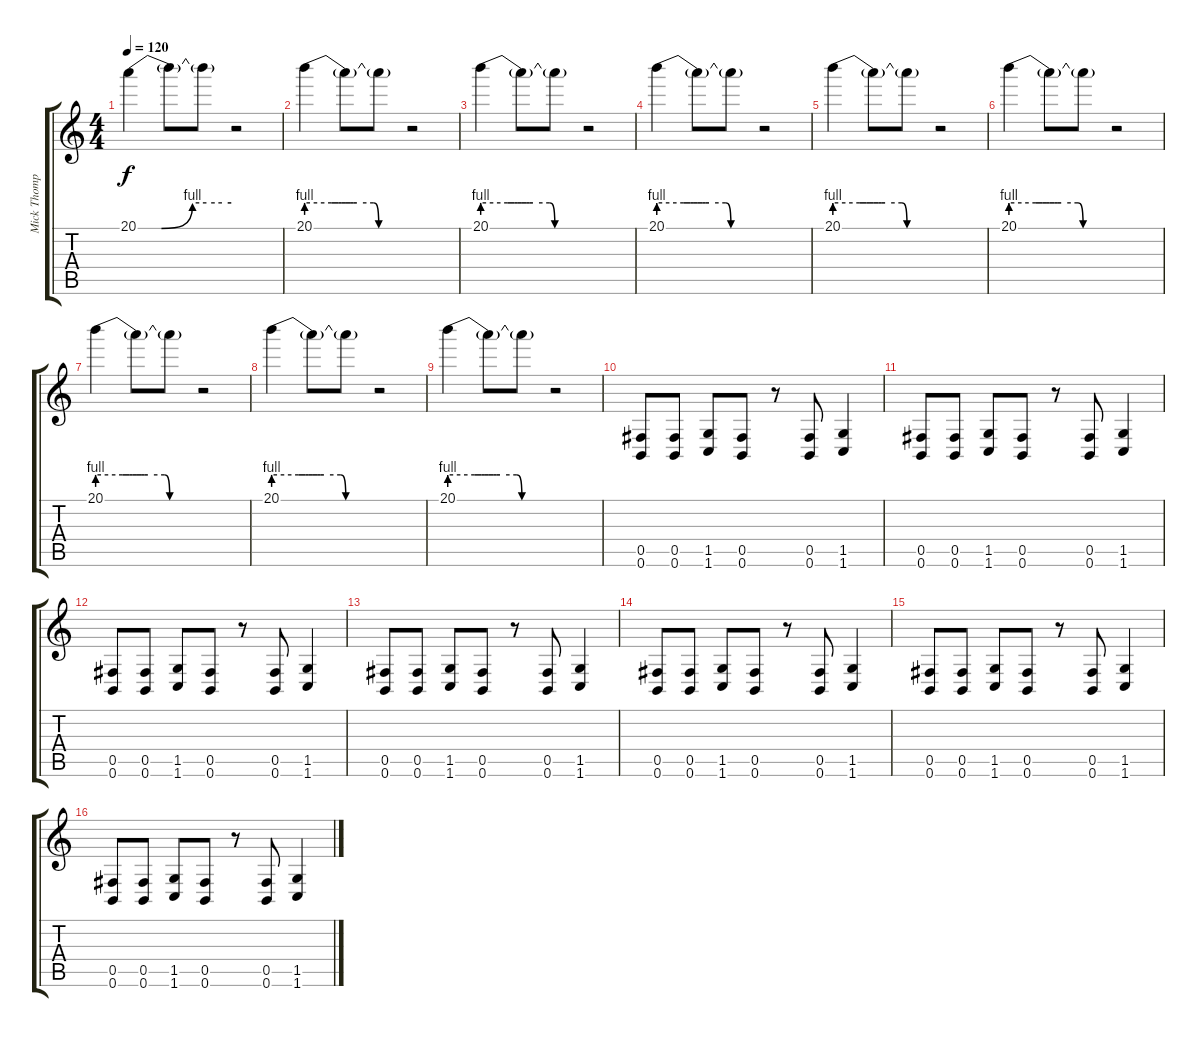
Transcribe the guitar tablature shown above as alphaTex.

\track ("Mick Thompson" "Mick Thomp") {instrument distortionguitar}
\staff {score tabs}
\tuning (Db4 Ab3 E3 B2 Gb2 B1) {hide}
\ts (4 4)
\tempo 120
\clef g2
\ks c
20.1{be (custom 0 0 15 0 35 4 44 4 54 4 60 4)}.4{dy f} 20.1{t}.8 20.1{t}.8 r.2 |
20.1{be (custom 0 4 15 4 19 4 21 4 23 4 26 4 28 4 30 4 40 4 43 0 46 0 60 0)}.4 20.1{t}.8 20.1{t}.8 r.2 |
20.1{be (custom 0 4 15 4 19 4 21 4 23 4 26 4 28 4 30 4 40 4 43 0 46 0 60 0)}.4 20.1{t}.8 20.1{t}.8 r.2 |
20.1{be (custom 0 4 15 4 19 4 21 4 23 4 26 4 28 4 30 4 40 4 43 0 46 0 60 0)}.4 20.1{t}.8 20.1{t}.8 r.2 |
20.1{be (custom 0 4 15 4 19 4 21 4 23 4 26 4 28 4 30 4 40 4 43 0 46 0 60 0)}.4 20.1{t}.8 20.1{t}.8 r.2 |
20.1{be (custom 0 4 15 4 19 4 21 4 23 4 26 4 28 4 30 4 40 4 43 0 46 0 60 0)}.4 20.1{t}.8 20.1{t}.8 r.2 |
20.1{be (custom 0 4 15 4 19 4 21 4 23 4 26 4 28 4 30 4 40 4 43 0 46 0 60 0)}.4 20.1{t}.8 20.1{t}.8 r.2 |
20.1{be (custom 0 4 15 4 19 4 21 4 23 4 26 4 28 4 30 4 40 4 43 0 46 0 60 0)}.4 20.1{t}.8 20.1{t}.8 r.2 |
20.1{be (custom 0 4 15 4 19 4 21 4 23 4 26 4 28 4 30 4 40 4 43 0 46 0 60 0)}.4 20.1{t}.8 20.1{t}.8 r.2 |
(0.5 0.6).8 (0.5 0.6).8 (1.5 1.6).8 (0.5 0.6).8 r.8 (0.5 0.6).8 (1.5 1.6).4 |
(0.5 0.6).8 (0.5 0.6).8 (1.5 1.6).8 (0.5 0.6).8 r.8 (0.5 0.6).8 (1.5 1.6).4 |
(0.5 0.6).8 (0.5 0.6).8 (1.5 1.6).8 (0.5 0.6).8 r.8 (0.5 0.6).8 (1.5 1.6).4 |
(0.5 0.6).8 (0.5 0.6).8 (1.5 1.6).8 (0.5 0.6).8 r.8 (0.5 0.6).8 (1.5 1.6).4 |
(0.5 0.6).8 (0.5 0.6).8 (1.5 1.6).8 (0.5 0.6).8 r.8 (0.5 0.6).8 (1.5 1.6).4 |
(0.5 0.6).8 (0.5 0.6).8 (1.5 1.6).8 (0.5 0.6).8 r.8 (0.5 0.6).8 (1.5 1.6).4 |
(0.5 0.6).8 (0.5 0.6).8 (1.5 1.6).8 (0.5 0.6).8 r.8 (0.5 0.6).8 (1.5 1.6).4
